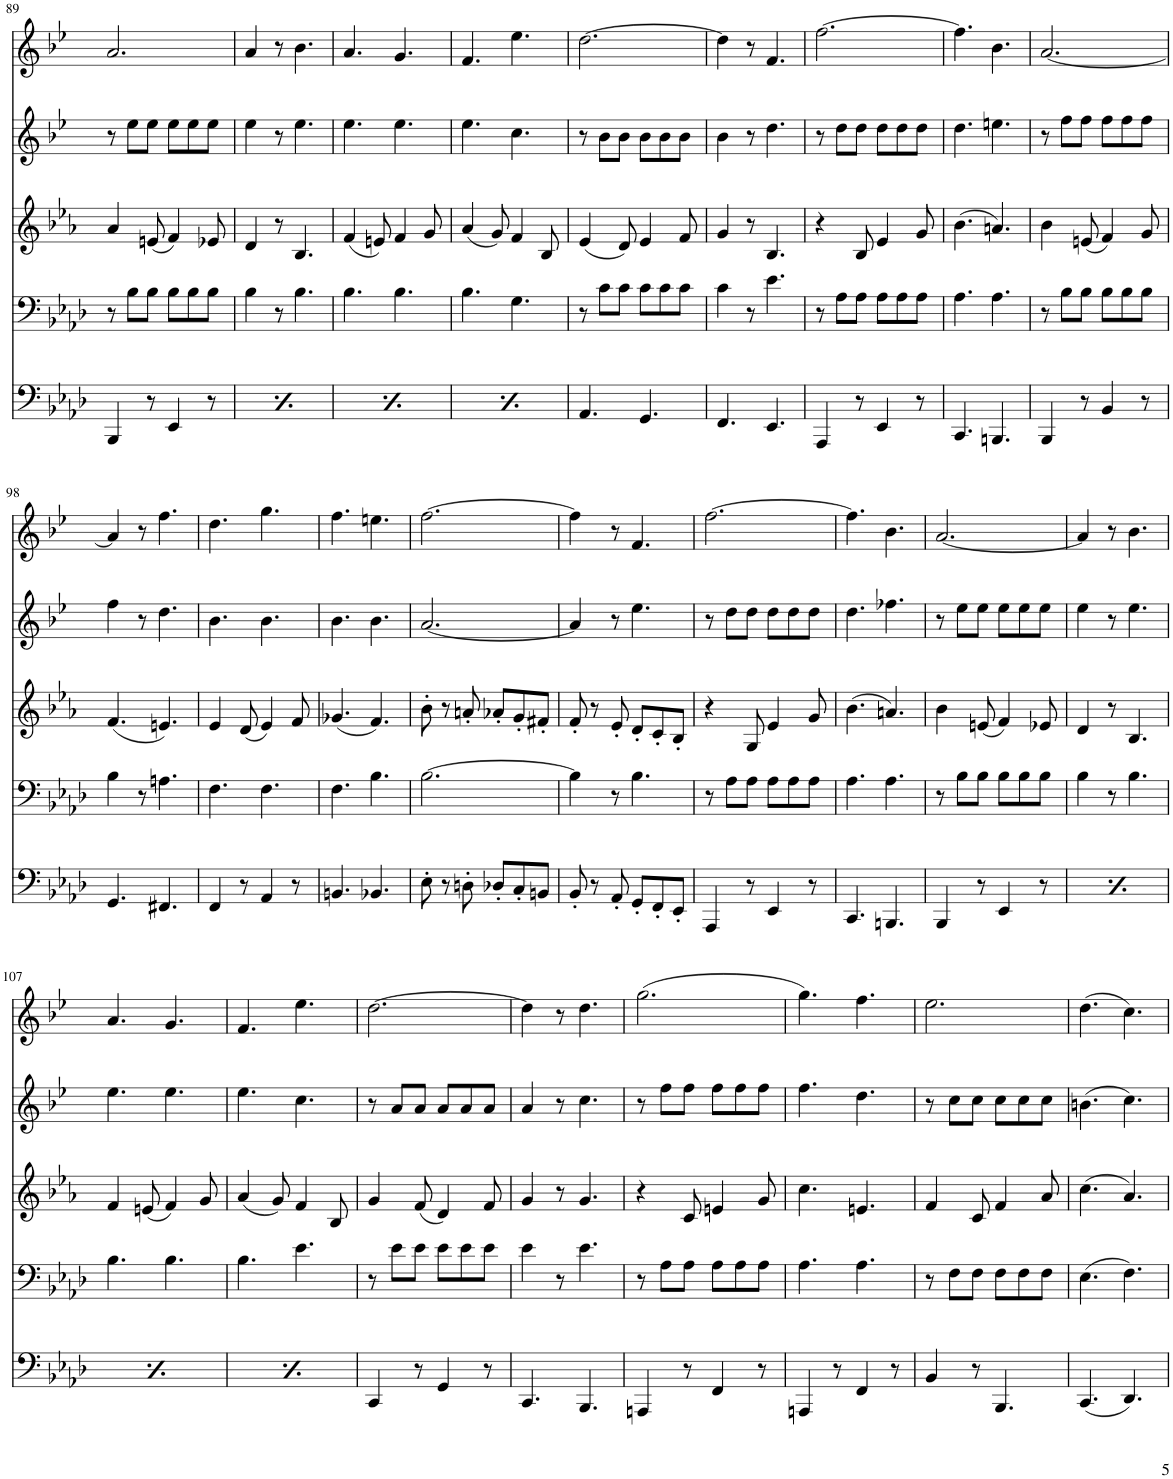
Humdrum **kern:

**kern	**kern	**kern	**kern	**kern
*part5	*part4	*part3	*part2	*part1
*staff5	*staff4	*staff3	*staff2	*staff1
*I"Tuba	*I"Tenor Trombone	*I"Horn	*I"Bb Trumpet	*I"Bb Trumpet
*I'Tba	*I'Trb	*I'Hn	*I'Tpt	*I'Tpt
!!LO:PB:g=z
*clefF4	*clefF4	*clefG2	*clefG2	*clefG2
*	*	*Trd4c7	*Trd1c2	*Trd1c2
*k[b-e-a-d-]	*k[b-e-a-d-]	*k[b-e-a-]	*k[b-e-]	*k[b-e-]
*M6/8	*M6/8	*M6/8	*M6/8	*M6/8
=89	=89	=89	=89	=89
4BBB-/	8r	4a-/	8r	2.a/
.	8B-\L	.	8ee-\L	.
8r	8B-\J	(8en/	8ee-\J	.
4EE-/	8B-\L	4f/)	8ee-\L	.
.	8B-\	.	8ee-\	.
8r	8B-\J	8e-X/	8ee-\J	.
=90	=90	=90	=90	=90
4BBB-/	4B-\	4d/	4ee-\	4a/
8r	8r	8r	8r	8r
4EE-/	4.B-\	4.B-/	4.ee-\	4.b-\
8r	.	.	.	.
=91	=91	=91	=91	=91
4BBB-/	4.B-\	(4f/	4.ee-\	4.a/
8r	.	8en/)	.	.
4EE-/	4.B-\	4f/	4.ee-\	4.g/
8r	.	8g/	.	.
=92	=92	=92	=92	=92
4BBB-/	4.B-\	(4a-/	4.ee-\	4.f/
8r	.	8g/)	.	.
4EE-/	4.G\	4f/	4.cc\	4.ee-\
8r	.	8B-/	.	.
=93	=93	=93	=93	=93
4.AA-/	8r	(4e-/	8r	[2.dd\
.	8c\L	.	8b-\L	.
.	8c\J	8d/)	8b-\J	.
4.GG/	8c\L	4e-/	8b-\L	.
.	8c\	.	8b-\	.
.	8c\J	8f/	8b-\J	.
=94	=94	=94	=94	=94
4.FF/	4c\	4g/	4b-\	4dd\]
.	8r	8r	8r	8r
4.EE-/	4.e-\	4.B-/	4.dd\	4.f/
=95	=95	=95	=95	=95
4AAA-/	8r	4r	8r	[2.ff\
.	8A-\L	.	8dd\L	.
8r	8A-\J	8B-/	8dd\J	.
4EE-/	8A-\L	4e-/	8dd\L	.
.	8A-\	.	8dd\	.
8r	8A-\J	8g/	8dd\J	.
=96	=96	=96	=96	=96
4.CC/	4.A-\	(4.b-\	4.dd\	4.ff\]
4.BBBn/	4.A-\	4.an/)	4.een\	4.b-\
=97	=97	=97	=97	=97
4BBB-/	8r	4b-\	8r	[2.a/
.	8B-\L	.	8ff\L	.
8r	8B-\J	(8en/	8ff\J	.
4BB-/	8B-\L	4f/)	8ff\L	.
.	8B-\	.	8ff\	.
8r	8B-\J	8g/	8ff\J	.
!!LO:LB:g=z
=98	=98	=98	=98	=98
4.GG/	4B-\	(4.f/	4ff\	4a/]
.	8r	.	8r	8r
4.FF#X/	4.An\	4.en/)	4.dd\	4.ff\
=99	=99	=99	=99	=99
4FF/	4.F\	4e-/	4.b-\	4.dd\
8r	.	(8d/	.	.
4AA-/	4.F\	4e-/)	4.b-\	4.gg\
8r	.	8f/	.	.
=100	=100	=100	=100	=100
4.BBn/	4.F\	(4.g-X/	4.b-\	4.ff\
4.BB-X/	4.B-\	4.f/)	4.b-\	4.een\
=101	=101	=101	=101	=101
8E-'\	[2.B-\	8b-'\	[2.a/	[2.ff\
8r	.	8r	.	.
8Dn'\	.	8an'/	.	.
8D-X'/L	.	8a-X'/L	.	.
8C'/	.	8g'/	.	.
8BBn/J	.	8f#X'/J	.	.
=102	=102	=102	=102	=102
8BB-'/	4B-\]	8f'/	4a/]	4ff\]
8r	.	8r	.	.
8AA-'/	8r	8e-'/	8r	8r
8GG'/L	4.B-\	8d'/L	4.ee-\	4.f/
8FF'/	.	8c'/	.	.
8EE-'/J	.	8B-'/J	.	.
=103	=103	=103	=103	=103
4AAA-/	8r	4r	8r	[2.ff\
.	8A-\L	.	8dd\L	.
8r	8A-\J	8G/	8dd\J	.
4EE-/	8A-\L	4e-/	8dd\L	.
.	8A-\	.	8dd\	.
8r	8A-\J	8g/	8dd\J	.
=104	=104	=104	=104	=104
4.CC/	4.A-\	(4.b-\	4.dd\	4.ff\]
4.BBBn/	4.A-\	4.an/)	4.ff-X\	4.b-\
=105	=105	=105	=105	=105
4BBB-/	8r	4b-\	8r	[2.a/
.	8B-\L	.	8ee-\L	.
8r	8B-\J	(8en/	8ee-\J	.
4EE-/	8B-\L	4f/)	8ee-\L	.
.	8B-\	.	8ee-\	.
8r	8B-\J	8e-X/	8ee-\J	.
=106	=106	=106	=106	=106
4BBB-/	4B-\	4d/	4ee-\	4a/]
8r	8r	8r	8r	8r
4EE-/	4.B-\	4.B-/	4.ee-\	4.b-\
8r	.	.	.	.
!!LO:LB:g=z
=107	=107	=107	=107	=107
4BBB-/	4.B-\	4f/	4.ee-\	4.a/
8r	.	(8en/	.	.
4EE-/	4.B-\	4f/)	4.ee-\	4.g/
8r	.	8g/	.	.
=108	=108	=108	=108	=108
4BBB-/	4.B-\	(4a-/	4.ee-\	4.f/
8r	.	8g/)	.	.
4EE-/	4.e-\	4f/	4.cc\	4.ee-\
8r	.	8B-/	.	.
=109	=109	=109	=109	=109
4CC/	8r	4g/	8r	[2.dd\
.	8e-\L	.	8a/L	.
8r	8e-\J	(8f/	8a/J	.
4GG/	8e-\L	4d/)	8a/L	.
.	8e-\	.	8a/	.
8r	8e-\J	8f/	8a/J	.
=110	=110	=110	=110	=110
4.CC/	4e-\	4g/	4a/	4dd\]
.	8r	8r	8r	8r
4.BBB-/	4.e-\	4.g/	4.cc\	4.dd\
=111	=111	=111	=111	=111
4AAAn/	8r	4r	8r	(2.gg\
.	8A-\L	.	8ff\L	.
8r	8A-\J	8c/	8ff\J	.
4FF/	8A-\L	4en/	8ff\L	.
.	8A-\	.	8ff\	.
8r	8A-\J	8g/	8ff\J	.
=112	=112	=112	=112	=112
4AAAn/	4.A-\	4.cc\	4.ff\	4.gg\)
8r	.	.	.	.
4FF/	4.A-\	4.en/	4.dd\	4.ff\
8r	.	.	.	.
=113	=113	=113	=113	=113
4BB-/	8r	4f/	8r	2.ee-\
.	8F\L	.	8cc\L	.
8r	8F\J	8c/	8cc\J	.
4.BBB-/	8F\L	4f/	8cc\L	.
.	8F\	.	8cc\	.
.	8F\J	8a-/	8cc\J	.
=114	=114	=114	=114	=114
(4.CC/	(4.E-\	(4.cc\	(4.bn\	(4.dd\
4.DD-/)	4.F\)	4.a-/)	4.cc\)	4.cc\)
=	=	=	=	=
*-	*-	*-	*-	*-
